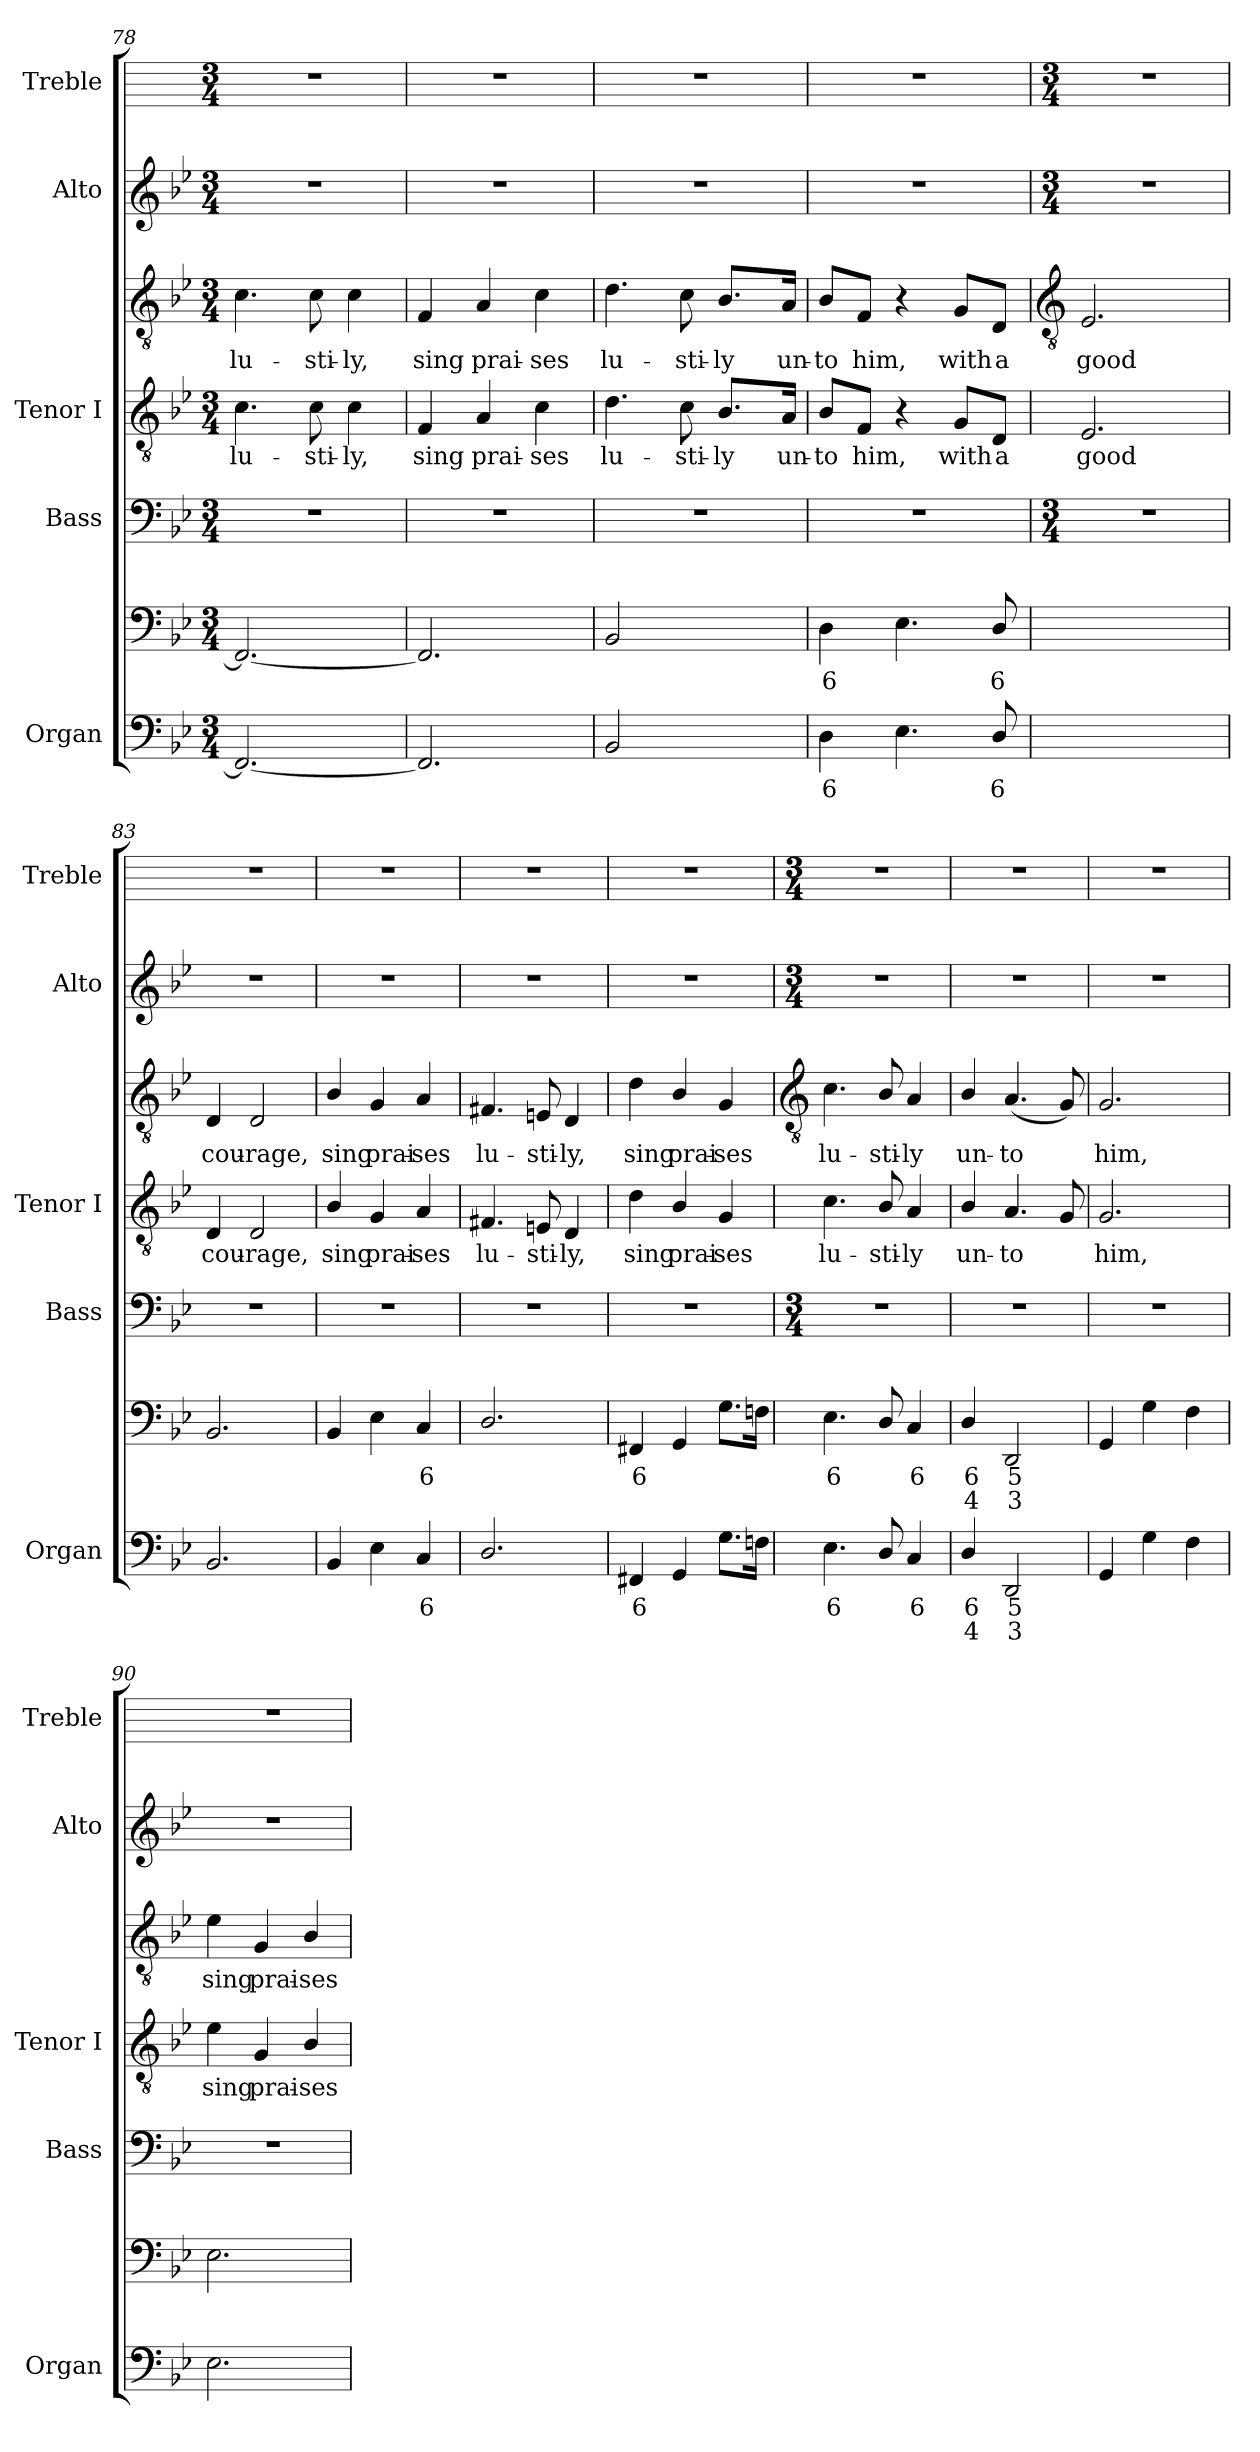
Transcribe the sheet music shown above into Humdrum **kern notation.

**kern	**text	**text	**kern	**text	**text	**kern	**kern	**text	**kern	**text	**kern	**kern
*part5	*part5	*part5	*part5	*part5	*part5	*part4	*part3	*part3	*part3	*part3	*part2	*part1
*staff7	*staff7	*staff7	*staff6	*staff6	*staff6	*staff5	*staff4	*staff4	*staff3	*staff3	*staff2	*staff1
*I"Organ	*	*	*	*	*	*I"Bass	*I"Tenor I	*	*	*	*I"Alto	*I"Treble
*I'Organ	*	*	*	*	*	*I'Bass	*I'Tenor I	*	*	*	*I'Alto	*I'Treble
*clefF4	*	*	*clefF4	*	*	*clefF4	*clefGv2	*	*clefGv2	*	*clefG2	*
*k[b-e-]	*	*	*k[b-e-]	*	*	*k[b-e-]	*k[b-e-]	*	*k[b-e-]	*	*k[b-e-]	*
*B-:	*	*	*B-:	*	*	*B-:	*B-:	*	*B-:	*	*B-:	*
*M3/4	*	*	*M3/4	*	*	*M3/4	*M3/4	*	*M3/4	*	*M3/4	*M3/4
=78	=78	=78	=78	=78	=78	=78	=78	=78	=78	=78	=78	=78
!	!	!	!	!	!	!	!	!LO:LY:b	!	!LO:LY:b	!	!
2.FF_	.	.	2.FF_	.	.	2.r	4.c	lu-	4.c	lu-	2.r	2.r
!	!	!	!	!	!	!	!	!LO:LY:b	!	!LO:LY:b	!	!
.	.	.	.	.	.	.	8c	-sti-	8c	-sti-	.	.
!	!	!	!	!	!	!	!	!LO:LY:b	!	!LO:LY:b	!	!
.	.	.	.	.	.	.	4c	-ly,	4c	-ly,	.	.
=79	=79	=79	=79	=79	=79	=79	=79	=79	=79	=79	=79	=79
!	!	!	!	!	!	!	!	!LO:LY:b	!	!LO:LY:b	!	!
2.FF]	.	.	2.FF]	.	.	2.r	4F	sing	4F	sing	2.r	2.r
!	!	!	!	!	!	!	!	!LO:LY:b	!	!LO:LY:b	!	!
.	.	.	.	.	.	.	4A	prai-	4A	prai-	.	.
!	!	!	!	!	!	!	!	!LO:LY:b	!	!LO:LY:b	!	!
.	.	.	.	.	.	.	4c	-ses	4c	-ses	.	.
=80	=80	=80	=80	=80	=80	=80	=80	=80	=80	=80	=80	=80
!	!	!	!	!	!	!	!	!LO:LY:b	!	!LO:LY:b	!	!
2BB-	.	.	2BB-	.	.	2.r	4.d	lu-	4.d	lu-	2.r	2.r
!	!	!	!	!	!	!	!	!LO:LY:b	!	!LO:LY:b	!	!
.	.	.	.	.	.	.	8c	-sti-	8c	-sti-	.	.
!	!LO:LY:b	!	!	!LO:LY:b	!	!	!	!LO:LY:b	!	!LO:LY:b	!	!
[8Cyy	7	.	[8Cyy	7	.	.	8.B-/L	-ly	8.B-/L	-ly	.	.
!	!LO:LY:b	!	!	!LO:LY:b	!	!	!	!	!	!	!	!
8Cyy]	6	.	8Cyy]	6	.	.	.	.	.	.	.	.
!	!	!	!	!	!	!	!	!LO:LY:b	!	!LO:LY:b	!	!
.	.	.	.	.	.	.	16A/Jk	un-	16A/Jk	un-	.	.
=81	=81	=81	=81	=81	=81	=81	=81	=81	=81	=81	=81	=81
!	!LO:LY:b	!	!	!LO:LY:b	!	!	!	!LO:LY:b	!	!LO:LY:b	!	!
4D	6	.	4D	6	.	2.r	8B-/L	-to	8B-/L	-to	2.r	2.r
!	!	!	!	!	!	!	!	!LO:LY:b	!	!LO:LY:b	!	!
.	.	.	.	.	.	.	8F/J	him,	8F/J	him,	.	.
4.E-	.	.	4.E-	.	.	.	4r	.	4r	.	.	.
!	!	!	!	!	!	!	!	!LO:LY:b	!	!LO:LY:b	!	!
.	.	.	.	.	.	.	8G/L	with	8G/L	with	.	.
!	!LO:LY:b	!	!	!LO:LY:b	!	!	!	!LO:LY:b	!	!LO:LY:b	!	!
8D/	6	.	8D/	6	.	.	8D/J	a	8D/J	a	.	.
!!LO:LB:g=z
=82	=82	=82	=82	=82	=82	=82	=82	=82	=82	=82	=82	=82
*	*	*	*	*	*	*	*	*	*clefGv2	*	*	*
*	*	*	*	*	*	*M3/4	*	*	*	*	*M3/4	*M3/4
!	!LO:LY:b	!	!	!LO:LY:b	!	!	!	!LO:LY:b	!	!LO:LY:b	!	!
[4Cyy	7	.	[4Cyy	7	.	2.r	2.E-	good	2.E-	good	2.r	2.r
!	!LO:LY:b	!	!	!LO:LY:b	!	!	!	!	!	!	!	!
2Cyy]	6	.	2Cyy]	6	.	.	.	.	.	.	.	.
=83	=83	=83	=83	=83	=83	=83	=83	=83	=83	=83	=83	=83
!	!	!	!	!	!	!	!	!LO:LY:b	!	!LO:LY:b	!	!
2.BB-	.	.	2.BB-	.	.	2.r	4D	cou-	4D	cou-	2.r	2.r
!	!	!	!	!	!	!	!	!LO:LY:b	!	!LO:LY:b	!	!
.	.	.	.	.	.	.	2D	-rage,	2D	-rage,	.	.
=84	=84	=84	=84	=84	=84	=84	=84	=84	=84	=84	=84	=84
!	!	!	!	!	!	!	!	!LO:LY:b	!	!LO:LY:b	!	!
4BB-	.	.	4BB-	.	.	2.r	4B-/	sing	4B-/	sing	2.r	2.r
!	!	!	!	!	!	!	!	!LO:LY:b	!	!LO:LY:b	!	!
4E-	.	.	4E-	.	.	.	4G	prai-	4G	prai-	.	.
!	!LO:LY:b	!	!	!LO:LY:b	!	!	!	!LO:LY:b	!	!LO:LY:b	!	!
4C	6	.	4C	6	.	.	4A	-ses	4A	-ses	.	.
=85	=85	=85	=85	=85	=85	=85	=85	=85	=85	=85	=85	=85
!	!	!	!	!	!	!	!	!LO:LY:b	!	!LO:LY:b	!	!
2.D/	.	.	2.D/	.	.	2.r	4.F#X	lu-	4.F#X	lu-	2.r	2.r
!	!	!	!	!	!	!	!	!LO:LY:b	!	!LO:LY:b	!	!
.	.	.	.	.	.	.	8En	-sti-	8En	-sti-	.	.
!	!	!	!	!	!	!	!	!LO:LY:b	!	!LO:LY:b	!	!
.	.	.	.	.	.	.	4D	-ly,	4D	-ly,	.	.
=86	=86	=86	=86	=86	=86	=86	=86	=86	=86	=86	=86	=86
!	!LO:LY:b	!	!	!LO:LY:b	!	!	!	!LO:LY:b	!	!LO:LY:b	!	!
4FF#X	6	.	4FF#X	6	.	2.r	4d	sing	4d	sing	2.r	2.r
!	!	!	!	!	!	!	!	!LO:LY:b	!	!LO:LY:b	!	!
4GG	.	.	4GG	.	.	.	4B-/	prai-	4B-/	prai-	.	.
!	!	!	!	!	!	!	!	!LO:LY:b	!	!LO:LY:b	!	!
8.GL	.	.	8.GL	.	.	.	4G	-ses	4G	-ses	.	.
16FnJ	.	.	16FnJ	.	.	.	.	.	.	.	.	.
!!LO:LB:g=z
=87	=87	=87	=87	=87	=87	=87	=87	=87	=87	=87	=87	=87
*	*	*	*	*	*	*	*	*	*clefGv2	*	*	*
*	*	*	*	*	*	*M3/4	*	*	*	*	*M3/4	*M3/4
!	!LO:LY:b	!	!	!LO:LY:b	!	!	!	!LO:LY:b	!	!LO:LY:b	!	!
4.E-	6	.	4.E-	6	.	2.r	4.c	lu-	4.c	lu-	2.r	2.r
!	!	!	!	!	!	!	!	!LO:LY:b	!	!LO:LY:b	!	!
8D/	.	.	8D/	.	.	.	8B-/	-sti-	8B-/	-sti-	.	.
!	!LO:LY:b	!	!	!LO:LY:b	!	!	!	!LO:LY:b	!	!LO:LY:b	!	!
4C	6	.	4C	6	.	.	4A	-ly	4A	-ly	.	.
=88	=88	=88	=88	=88	=88	=88	=88	=88	=88	=88	=88	=88
!	!LO:LY:b	!LO:LY:b	!	!LO:LY:b	!LO:LY:b	!	!	!LO:LY:b	!	!LO:LY:b	!	!
4D/	6	4	4D/	6	4	2.r	4B-/	un-	4B-/	un-	2.r	2.r
!	!LO:LY:b	!LO:LY:b	!	!LO:LY:b	!LO:LY:b	!	!	!LO:LY:b	!	!LO:LY:b	!	!
2DD	5	3	2DD	5	3	.	4.A	-to	(<4.A	-to	.	.
.	.	.	.	.	.	.	8G	.	8G)	.	.	.
=89	=89	=89	=89	=89	=89	=89	=89	=89	=89	=89	=89	=89
!	!	!	!	!	!	!	!	!LO:LY:b	!	!LO:LY:b	!	!
4GG	.	.	4GG	.	.	2.r	2.G	him,	2.G	him,	2.r	2.r
4G	.	.	4G	.	.	.	.	.	.	.	.	.
4F	.	.	4F	.	.	.	.	.	.	.	.	.
=90	=90	=90	=90	=90	=90	=90	=90	=90	=90	=90	=90	=90
!	!	!	!	!	!	!	!	!LO:LY:b	!	!LO:LY:b	!	!
2.E-	.	.	2.E-	.	.	2.r	4e-	sing	4e-	sing	2.r	2.r
!	!	!	!	!	!	!	!	!LO:LY:b	!	!LO:LY:b	!	!
.	.	.	.	.	.	.	4G	prai-	4G	prai-	.	.
!	!	!	!	!	!	!	!	!LO:LY:b	!	!LO:LY:b	!	!
.	.	.	.	.	.	.	4B-/	-ses	4B-/	-ses	.	.
=	=	=	=	=	=	=	=	=	=	=	=	=
*-	*-	*-	*-	*-	*-	*-	*-	*-	*-	*-	*-	*-
